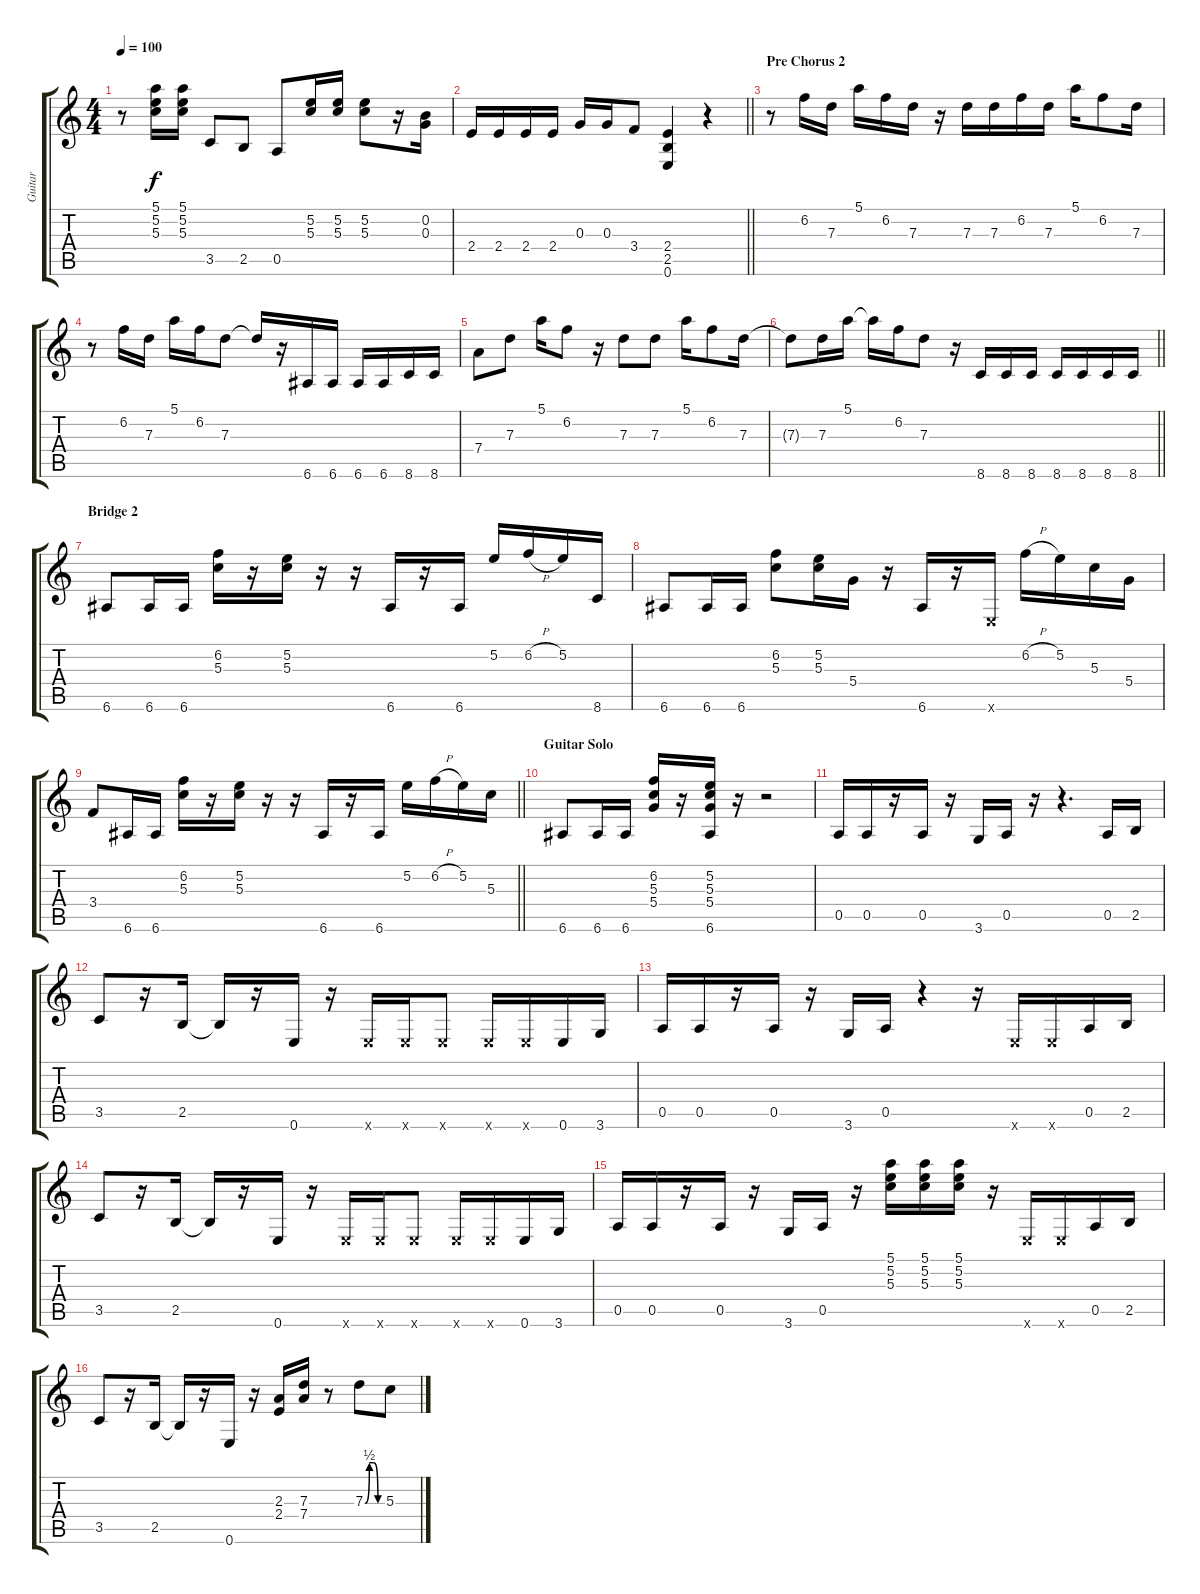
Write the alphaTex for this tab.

\track ("Guitar" "Guitar") {instrument distortionguitar}
\staff {score tabs}
\tuning (E4 B3 G3 D3 A2 E2) {hide}
\ts (4 4)
\tempo 100
\clef g2
\ks c
r.8{dy f} (5.1 5.2 5.3).16 (5.1 5.2 5.3).16 3.5.8 2.5.8 0.5.8 (5.2 5.3).16 (5.2 5.3).16 (5.2 5.3).8 r.16 (0.2 0.3).16 |
\barLineRight lightlight
2.4.16 2.4.16 2.4.16 2.4.16 0.3.16 0.3.16 3.4.8 (2.4 2.5 0.6).4 r.4 |
\section ("" "Pre Chorus 2")
r.8 6.2.16 7.3.16 5.1.16 6.2.16 7.3.16 r.16 7.3.16 7.3.16 6.2.16 7.3.16 5.1.16 6.2.8 7.3.16 |
r.8 6.2.16 7.3.16 5.1.16 6.2.16 7.3.8 7.3{t}.16 r.16 6.6.16 6.6.16 6.6.16 6.6.16 8.6.16 8.6.16 |
7.4.8 7.3.8 5.1.16 6.2.8 r.16 7.3.8 7.3.8 5.1.16 6.2.8 7.3.16 |
\barLineRight lightlight
7.3{t}.8 7.3.16 5.1.16 5.1{t}.16 6.2.16 7.3.8 r.16 8.6.16 8.6.16 8.6.16 8.6.16 8.6.16 8.6.16 8.6.16 |
\section ("" "Bridge 2")
6.6.8 6.6.16 6.6.16 (6.2 5.3).16 r.16 (5.2 5.3).16 r.16 r.16 6.6.16 r.16 6.6.16 5.2.16 6.2{h}.16 5.2.16 8.6.16 |
6.6.8 6.6.16 6.6.16 (6.2 5.3).8 (5.2 5.3).16 5.4.16 r.16 6.6.16 r.16 0.6{x}.16 6.2{h}.16 5.2.16 5.3.16 5.4.16 |
\barLineRight lightlight
3.4.8 6.6.16 6.6.16 (6.2 5.3).16 r.16 (5.2 5.3).16 r.16 r.16 6.6.16 r.16 6.6.16 5.2.16 6.2{h}.16 5.2.16 5.3.16 |
\section ("" "Guitar Solo")
6.6.8 6.6.16 6.6.16 (6.2 5.3 5.4).16 r.16 (5.2 5.3 5.4 6.6).16 r.16 r.2 |
0.5.16 0.5.16 r.16 0.5.16 r.16 3.6.16 0.5.16 r.16 r.4{d} 0.5.16 2.5.16 |
3.5.8 r.16 2.5.16 2.5{t}.16 r.16 0.6.16 r.16 0.6{x}.16 0.6{x}.16 0.6{x}.8 0.6{x}.16 0.6{x}.16 0.6.16 3.6.16 |
0.5.16 0.5.16 r.16 0.5.16 r.16 3.6.16 0.5.16 r.4 r.16 0.6{x}.16 0.6{x}.16 0.5.16 2.5.16 |
3.5.8 r.16 2.5.16 2.5{t}.16 r.16 0.6.16 r.16 0.6{x}.16 0.6{x}.16 0.6{x}.8 0.6{x}.16 0.6{x}.16 0.6.16 3.6.16 |
0.5.16 0.5.16 r.16 0.5.16 r.16 3.6.16 0.5.16 r.16 (5.1 5.2 5.3).16 (5.1 5.2 5.3).16 (5.1 5.2 5.3).16 r.16 0.6{x}.16 0.6{x}.16 0.5.16 2.5.16 |
3.5.8 r.16 2.5.16 2.5{t}.16 r.16 0.6.16 r.16 (2.3 2.4).16 (7.3 7.4).16 r.8 7.3{be (custom 0 0 15 2 30 2 45 0 60 0)}.8 5.3.8
